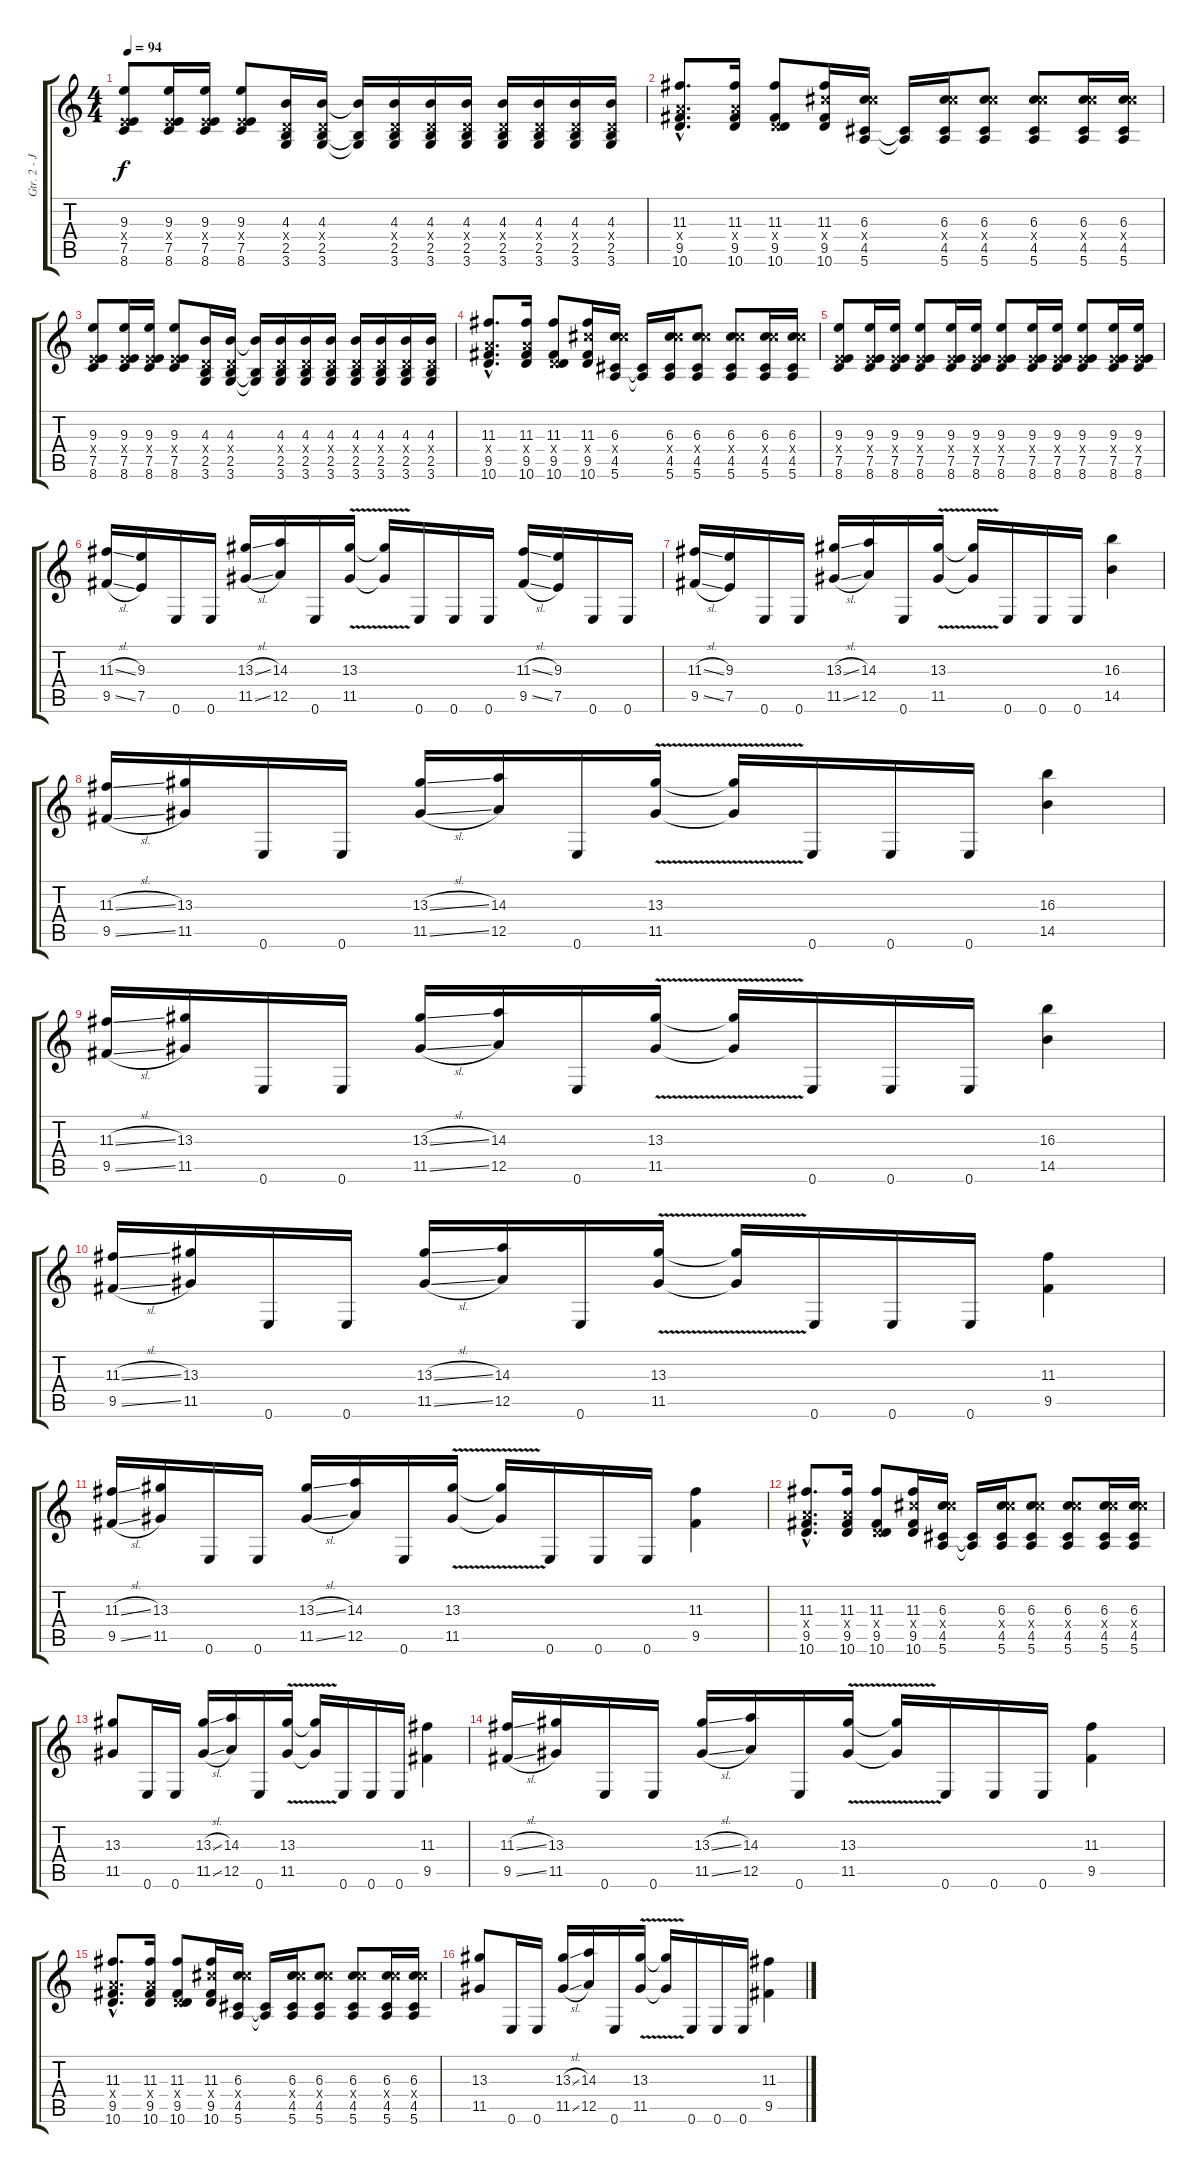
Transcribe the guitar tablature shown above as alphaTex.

\track ("Gtr. 2 - James" "Gtr. 2 - J") {instrument distortionguitar}
\staff {score tabs}
\tuning (E4 B3 G3 D3 A2 E2) {hide}
\ts (4 4)
\tempo 94
\clef g2
\ks c
(9.3 2.4{x} 7.5 8.6).8{dy f} (9.3 2.4{x} 7.5 8.6).16 (9.3 2.4{x} 7.5 8.6).16 (9.3 2.4{x} 7.5 8.6).8 (4.3 0.4{x} 2.5 3.6).16 (4.3 0.4{x} 2.5 3.6).16 (4.3{t} 2.5{t} 3.6{t}).16 (4.3 0.4{x} 2.5 3.6).16 (4.3 0.4{x} 2.5 3.6).16 (4.3 0.4{x} 2.5 3.6).16 (4.3 0.4{x} 2.5 3.6).16 (4.3 0.4{x} 2.5 3.6).16 (4.3 0.4{x} 2.5 3.6).16 (4.3 0.4{x} 2.5 3.6).16 |
(11.3{hac} 7.4{hac x} 9.5{hac} 10.6{hac}).8{d} (11.3 7.4{x} 9.5 10.6).16 (11.3 0.4{x} 9.5 10.6).8 (11.3 11.4{x} 9.5 10.6).16 (6.3 11.4{x} 4.5 5.6).16 (4.5{t} 5.6{t}).16 (6.3 11.4{x} 4.5 5.6).16 (6.3 11.4{x} 4.5 5.6).8 (6.3 11.4{x} 4.5 5.6).8 (6.3 11.4{x} 4.5 5.6).16 (6.3 11.4{x} 4.5 5.6).16 |
(9.3 2.4{x} 7.5 8.6).8 (9.3 2.4{x} 7.5 8.6).16 (9.3 2.4{x} 7.5 8.6).16 (9.3 2.4{x} 7.5 8.6).8 (4.3 0.4{x} 2.5 3.6).16 (4.3 0.4{x} 2.5 3.6).16 (4.3{t} 2.5{t} 3.6{t}).16 (4.3 0.4{x} 2.5 3.6).16 (4.3 0.4{x} 2.5 3.6).16 (4.3 0.4{x} 2.5 3.6).16 (4.3 0.4{x} 2.5 3.6).16 (4.3 0.4{x} 2.5 3.6).16 (4.3 0.4{x} 2.5 3.6).16 (4.3 0.4{x} 2.5 3.6).16 |
(11.3{hac} 7.4{hac x} 9.5{hac} 10.6{hac}).8{d} (11.3 7.4{x} 9.5 10.6).16 (11.3 0.4{x} 9.5 10.6).8 (11.3 11.4{x} 9.5 10.6).16 (6.3 11.4{x} 4.5 5.6).16 (4.5{t} 5.6{t}).16 (6.3 11.4{x} 4.5 5.6).16 (6.3 11.4{x} 4.5 5.6).8 (6.3 11.4{x} 4.5 5.6).8 (6.3 11.4{x} 4.5 5.6).16 (6.3 11.4{x} 4.5 5.6).16 |
(9.3 2.4{x} 7.5 8.6).8 (9.3 2.4{x} 7.5 8.6).16 (9.3 2.4{x} 7.5 8.6).16 (9.3 2.4{x} 7.5 8.6).8 (9.3 2.4{x} 7.5 8.6).16 (9.3 2.4{x} 7.5 8.6).16 (9.3 2.4{x} 7.5 8.6).8 (9.3 2.4{x} 7.5 8.6).16 (9.3 2.4{x} 7.5 8.6).16 (9.3 2.4{x} 7.5 8.6).8 (9.3 2.4{x} 7.5 8.6).16 (9.3 2.4{x} 7.5 8.6).16 |
(11.3{sl} 9.5{sl}).16 (9.3 7.5).16 0.6.16 0.6.16 (13.3{sl} 11.5{sl}).16 (14.3 12.5).16 0.6.16 (13.3{v} 11.5{v}).16 (13.3{t} 11.5{t}).16 0.6.16 0.6.16 0.6.16 (11.3{sl} 9.5{sl}).16 (9.3 7.5).16 0.6.16 0.6.16 |
(11.3{sl} 9.5{sl}).16 (9.3 7.5).16 0.6.16 0.6.16 (13.3{sl} 11.5{sl}).16 (14.3 12.5).16 0.6.16 (13.3{v} 11.5{v}).16 (13.3{t} 11.5{t}).16 0.6.16 0.6.16 0.6.16 (16.3 14.5).4 |
(11.3{sl} 9.5{sl}).16 (13.3 11.5).16 0.6.16 0.6.16 (13.3{sl} 11.5{sl}).16 (14.3 12.5).16 0.6.16 (13.3{v} 11.5{v}).16 (13.3{t} 11.5{t}).16 0.6.16 0.6.16 0.6.16 (16.3 14.5).4 |
(11.3{sl} 9.5{sl}).16 (13.3 11.5).16 0.6.16 0.6.16 (13.3{sl} 11.5{sl}).16 (14.3 12.5).16 0.6.16 (13.3{v} 11.5{v}).16 (13.3{t} 11.5{t}).16 0.6.16 0.6.16 0.6.16 (16.3 14.5).4 |
(11.3{sl} 9.5{sl}).16 (13.3 11.5).16 0.6.16 0.6.16 (13.3{sl} 11.5{sl}).16 (14.3 12.5).16 0.6.16 (13.3{v} 11.5{v}).16 (13.3{t} 11.5{t}).16 0.6.16 0.6.16 0.6.16 (11.3 9.5).4 |
(11.3{sl} 9.5{sl}).16 (13.3 11.5).16 0.6.16 0.6.16 (13.3{sl} 11.5{sl}).16 (14.3 12.5).16 0.6.16 (13.3{v} 11.5{v}).16 (13.3{t} 11.5{t}).16 0.6.16 0.6.16 0.6.16 (11.3 9.5).4 |
(11.3{hac} 7.4{hac x} 9.5{hac} 10.6{hac}).8{d} (11.3 7.4{x} 9.5 10.6).16 (11.3 0.4{x} 9.5 10.6).8 (11.3 11.4{x} 9.5 10.6).16 (6.3 11.4{x} 4.5 5.6).16 (4.5{t} 5.6{t}).16 (6.3 11.4{x} 4.5 5.6).16 (6.3 11.4{x} 4.5 5.6).8 (6.3 11.4{x} 4.5 5.6).8 (6.3 11.4{x} 4.5 5.6).16 (6.3 11.4{x} 4.5 5.6).16 |
(13.3 11.5).8 0.6.16 0.6.16 (13.3{sl} 11.5{sl}).16 (14.3 12.5).16 0.6.16 (13.3{v} 11.5{v}).16 (13.3{t} 11.5{t}).16 0.6.16 0.6.16 0.6.16 (11.3 9.5).4 |
(11.3{sl} 9.5{sl}).16 (13.3 11.5).16 0.6.16 0.6.16 (13.3{sl} 11.5{sl}).16 (14.3 12.5).16 0.6.16 (13.3{v} 11.5{v}).16 (13.3{t} 11.5{t}).16 0.6.16 0.6.16 0.6.16 (11.3 9.5).4 |
(11.3{hac} 7.4{hac x} 9.5{hac} 10.6{hac}).8{d} (11.3 7.4{x} 9.5 10.6).16 (11.3 0.4{x} 9.5 10.6).8 (11.3 11.4{x} 9.5 10.6).16 (6.3 11.4{x} 4.5 5.6).16 (4.5{t} 5.6{t}).16 (6.3 11.4{x} 4.5 5.6).16 (6.3 11.4{x} 4.5 5.6).8 (6.3 11.4{x} 4.5 5.6).8 (6.3 11.4{x} 4.5 5.6).16 (6.3 11.4{x} 4.5 5.6).16 |
(13.3 11.5).8 0.6.16 0.6.16 (13.3{sl} 11.5{sl}).16 (14.3 12.5).16 0.6.16 (13.3{v} 11.5{v}).16 (13.3{t} 11.5{t}).16 0.6.16 0.6.16 0.6.16 (11.3 9.5).4
